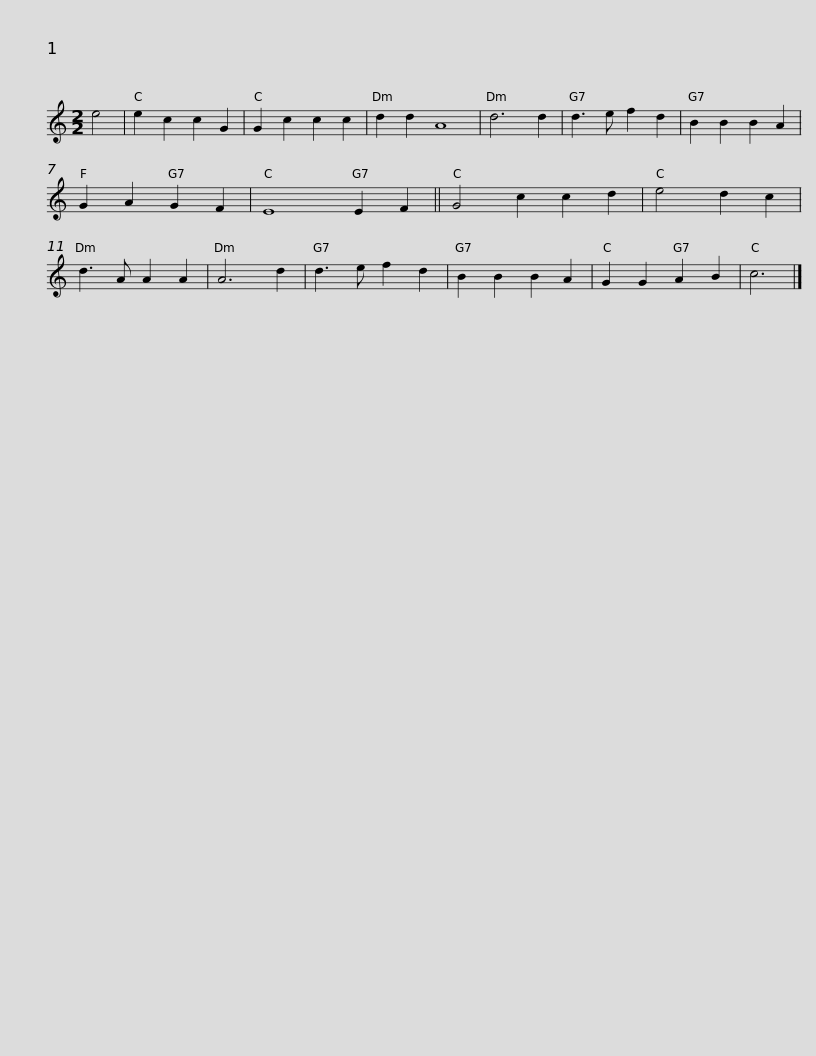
X:1
L:1/8
M:2/2
I:linebreak $
K:C
V:1 treble
V:1
 e4 | e2 c2 c2 G2 | G2 c2 c2 c2 | d2 d2 A8 | d6 d2 | %5
 d3 e f2 d2 | B2 B2 B2 A2 | G2 A2 G2 F2 | E8 E2 F2 || G4 c2 c2 d2 | %10
 e4 d2 c2 |$ d3 A A2 A2 | A6 d2 | d3 e f2 d2 | B2 B2 B2 A2 | %15
 G2 G2 A2 B2 | c6 |] %17
